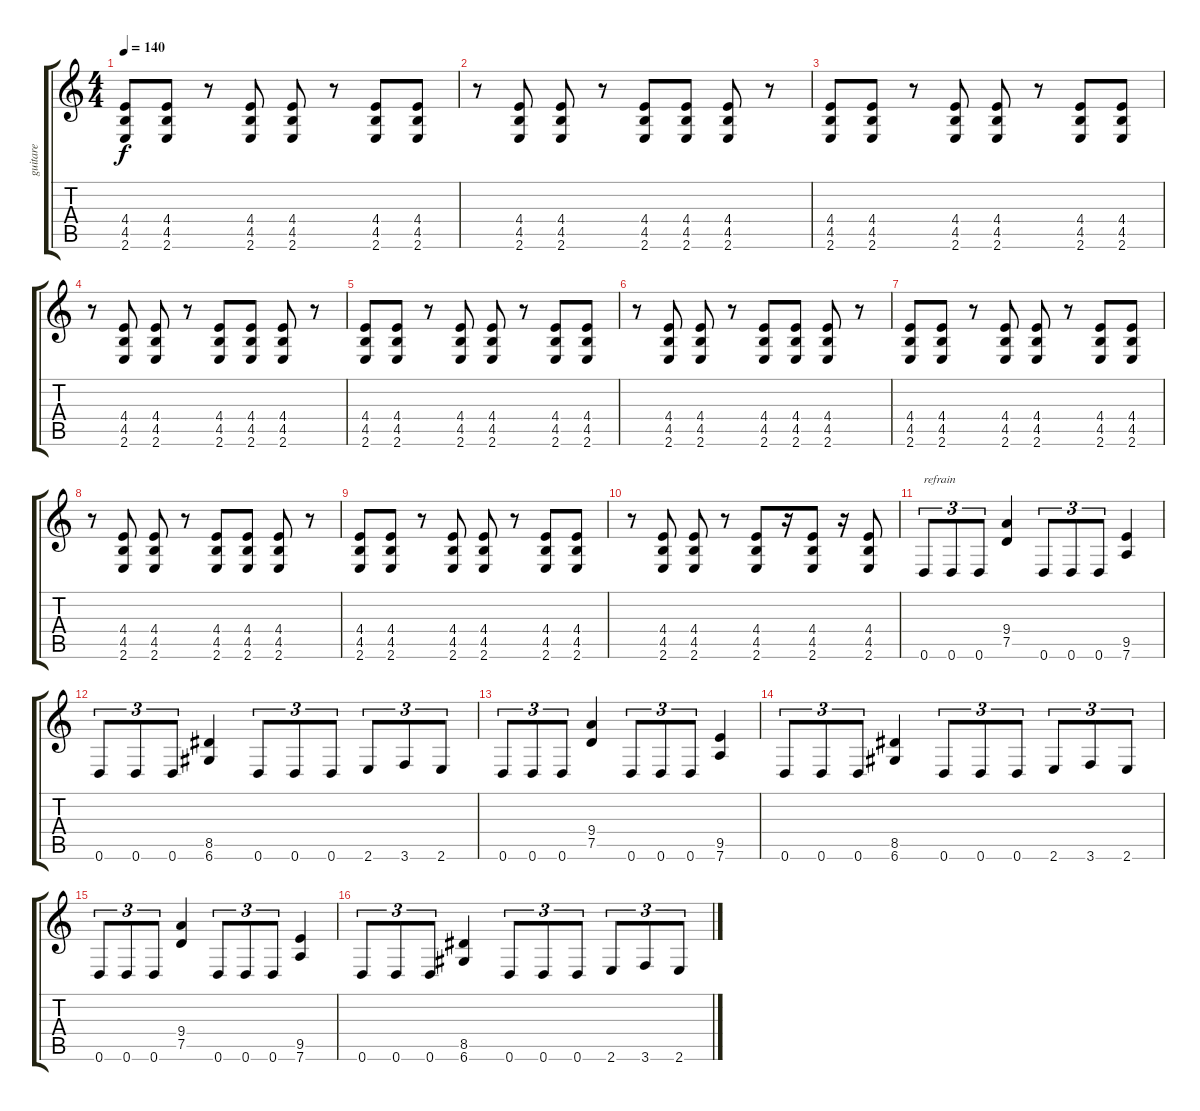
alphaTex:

\track ("guitare" "guitare") {instrument distortionguitar}
\staff {score tabs}
\tuning (D4 A3 F3 C3 G2 D2) {hide}
\ts (4 4)
\tempo 140
\clef g2
\ks c
(4.4 4.5 2.6).8{dy f} (4.4 4.5 2.6).8 r.8 (4.4 4.5 2.6).8 (4.4 4.5 2.6).8 r.8 (4.4 4.5 2.6).8 (4.4 4.5 2.6).8 |
r.8 (4.4 4.5 2.6).8 (4.4 4.5 2.6).8 r.8 (4.4 4.5 2.6).8 (4.4 4.5 2.6).8 (4.4 4.5 2.6).8 r.8 |
(4.4 4.5 2.6).8 (4.4 4.5 2.6).8 r.8 (4.4 4.5 2.6).8 (4.4 4.5 2.6).8 r.8 (4.4 4.5 2.6).8 (4.4 4.5 2.6).8 |
r.8 (4.4 4.5 2.6).8 (4.4 4.5 2.6).8 r.8 (4.4 4.5 2.6).8 (4.4 4.5 2.6).8 (4.4 4.5 2.6).8 r.8 |
(4.4 4.5 2.6).8 (4.4 4.5 2.6).8 r.8 (4.4 4.5 2.6).8 (4.4 4.5 2.6).8 r.8 (4.4 4.5 2.6).8 (4.4 4.5 2.6).8 |
r.8 (4.4 4.5 2.6).8 (4.4 4.5 2.6).8 r.8 (4.4 4.5 2.6).8 (4.4 4.5 2.6).8 (4.4 4.5 2.6).8 r.8 |
(4.4 4.5 2.6).8 (4.4 4.5 2.6).8 r.8 (4.4 4.5 2.6).8 (4.4 4.5 2.6).8 r.8 (4.4 4.5 2.6).8 (4.4 4.5 2.6).8 |
r.8 (4.4 4.5 2.6).8 (4.4 4.5 2.6).8 r.8 (4.4 4.5 2.6).8 (4.4 4.5 2.6).8 (4.4 4.5 2.6).8 r.8 |
(4.4 4.5 2.6).8 (4.4 4.5 2.6).8 r.8 (4.4 4.5 2.6).8 (4.4 4.5 2.6).8 r.8 (4.4 4.5 2.6).8 (4.4 4.5 2.6).8 |
r.8 (4.4 4.5 2.6).8 (4.4 4.5 2.6).8 r.8 (4.4 4.5 2.6).8 r.16 (4.4 4.5 2.6).8 r.16 (4.4 4.5 2.6).8 |
0.6.8{tu (3 2) txt "refrain"} 0.6.8{tu (3 2)} 0.6.8{tu (3 2)} (9.4 7.5).4 0.6.8{tu (3 2)} 0.6.8{tu (3 2)} 0.6.8{tu (3 2)} (9.5 7.6).4 |
0.6.8{tu (3 2)} 0.6.8{tu (3 2)} 0.6.8{tu (3 2)} (8.5 6.6).4 0.6.8{tu (3 2)} 0.6.8{tu (3 2)} 0.6.8{tu (3 2)} 2.6.8{tu (3 2)} 3.6.8{tu (3 2)} 2.6.8{tu (3 2)} |
0.6.8{tu (3 2)} 0.6.8{tu (3 2)} 0.6.8{tu (3 2)} (9.4 7.5).4 0.6.8{tu (3 2)} 0.6.8{tu (3 2)} 0.6.8{tu (3 2)} (9.5 7.6).4 |
0.6.8{tu (3 2)} 0.6.8{tu (3 2)} 0.6.8{tu (3 2)} (8.5 6.6).4 0.6.8{tu (3 2)} 0.6.8{tu (3 2)} 0.6.8{tu (3 2)} 2.6.8{tu (3 2)} 3.6.8{tu (3 2)} 2.6.8{tu (3 2)} |
0.6.8{tu (3 2)} 0.6.8{tu (3 2)} 0.6.8{tu (3 2)} (9.4 7.5).4 0.6.8{tu (3 2)} 0.6.8{tu (3 2)} 0.6.8{tu (3 2)} (9.5 7.6).4 |
0.6.8{tu (3 2)} 0.6.8{tu (3 2)} 0.6.8{tu (3 2)} (8.5 6.6).4 0.6.8{tu (3 2)} 0.6.8{tu (3 2)} 0.6.8{tu (3 2)} 2.6.8{tu (3 2)} 3.6.8{tu (3 2)} 2.6.8{tu (3 2)}
